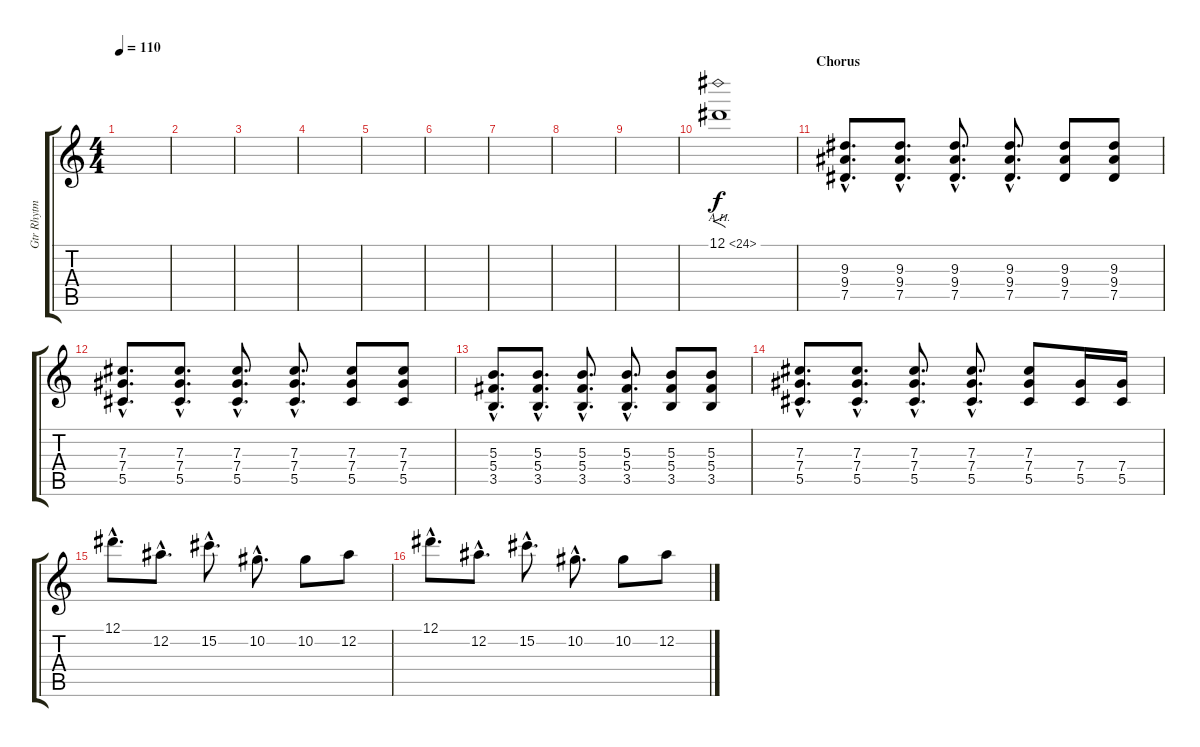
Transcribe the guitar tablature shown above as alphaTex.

\track ("Gtr Rhytm" "Gtr Rhytm") {instrument distortionguitar}
\staff {score tabs}
\tuning (Eb4 Bb3 Gb3 Db3 Ab2 Eb2) {hide}
\ts (4 4)
\tempo 110
\clef g2
\ks c
|
|
|
|
|
|
|
|
|
12.1{ah 12}.1{f} |
\section ("" "Chorus")
(9.3{hac} 9.4{hac} 7.5{hac}).8{d} (9.3{hac} 9.4{hac} 7.5{hac}).8{d} (9.3{hac} 9.4{hac} 7.5{hac}).8{d} (9.3{hac} 9.4{hac} 7.5{hac}).8{d} (9.3 9.4 7.5).8 (9.3 9.4 7.5).8 |
(7.3{hac} 7.4{hac} 5.5{hac}).8{d} (7.3{hac} 7.4{hac} 5.5{hac}).8{d} (7.3{hac} 7.4{hac} 5.5{hac}).8{d} (7.3{hac} 7.4{hac} 5.5{hac}).8{d} (7.3 7.4 5.5).8 (7.3 7.4 5.5).8 |
(5.3{hac} 5.4{hac} 3.5{hac}).8{d} (5.3{hac} 5.4{hac} 3.5{hac}).8{d} (5.3{hac} 5.4{hac} 3.5{hac}).8{d} (5.3{hac} 5.4{hac} 3.5{hac}).8{d} (5.3 5.4 3.5).8 (5.3 5.4 3.5).8 |
(7.3{hac} 7.4{hac} 5.5{hac}).8{d} (7.3{hac} 7.4{hac} 5.5{hac}).8{d} (7.3{hac} 7.4{hac} 5.5{hac}).8{d} (7.3{hac} 7.4{hac} 5.5{hac}).8{d} (7.3 7.4 5.5).8 (7.4 5.5).16 (7.4 5.5).16 |
12.1{hac}.8{d} 12.2{hac}.8{d} 15.2{hac}.8{d} 10.2{hac}.8{d} 10.2.8 12.2.8 |
12.1{hac}.8{d} 12.2{hac}.8{d} 15.2{hac}.8{d} 10.2{hac}.8{d} 10.2.8 12.2.8
